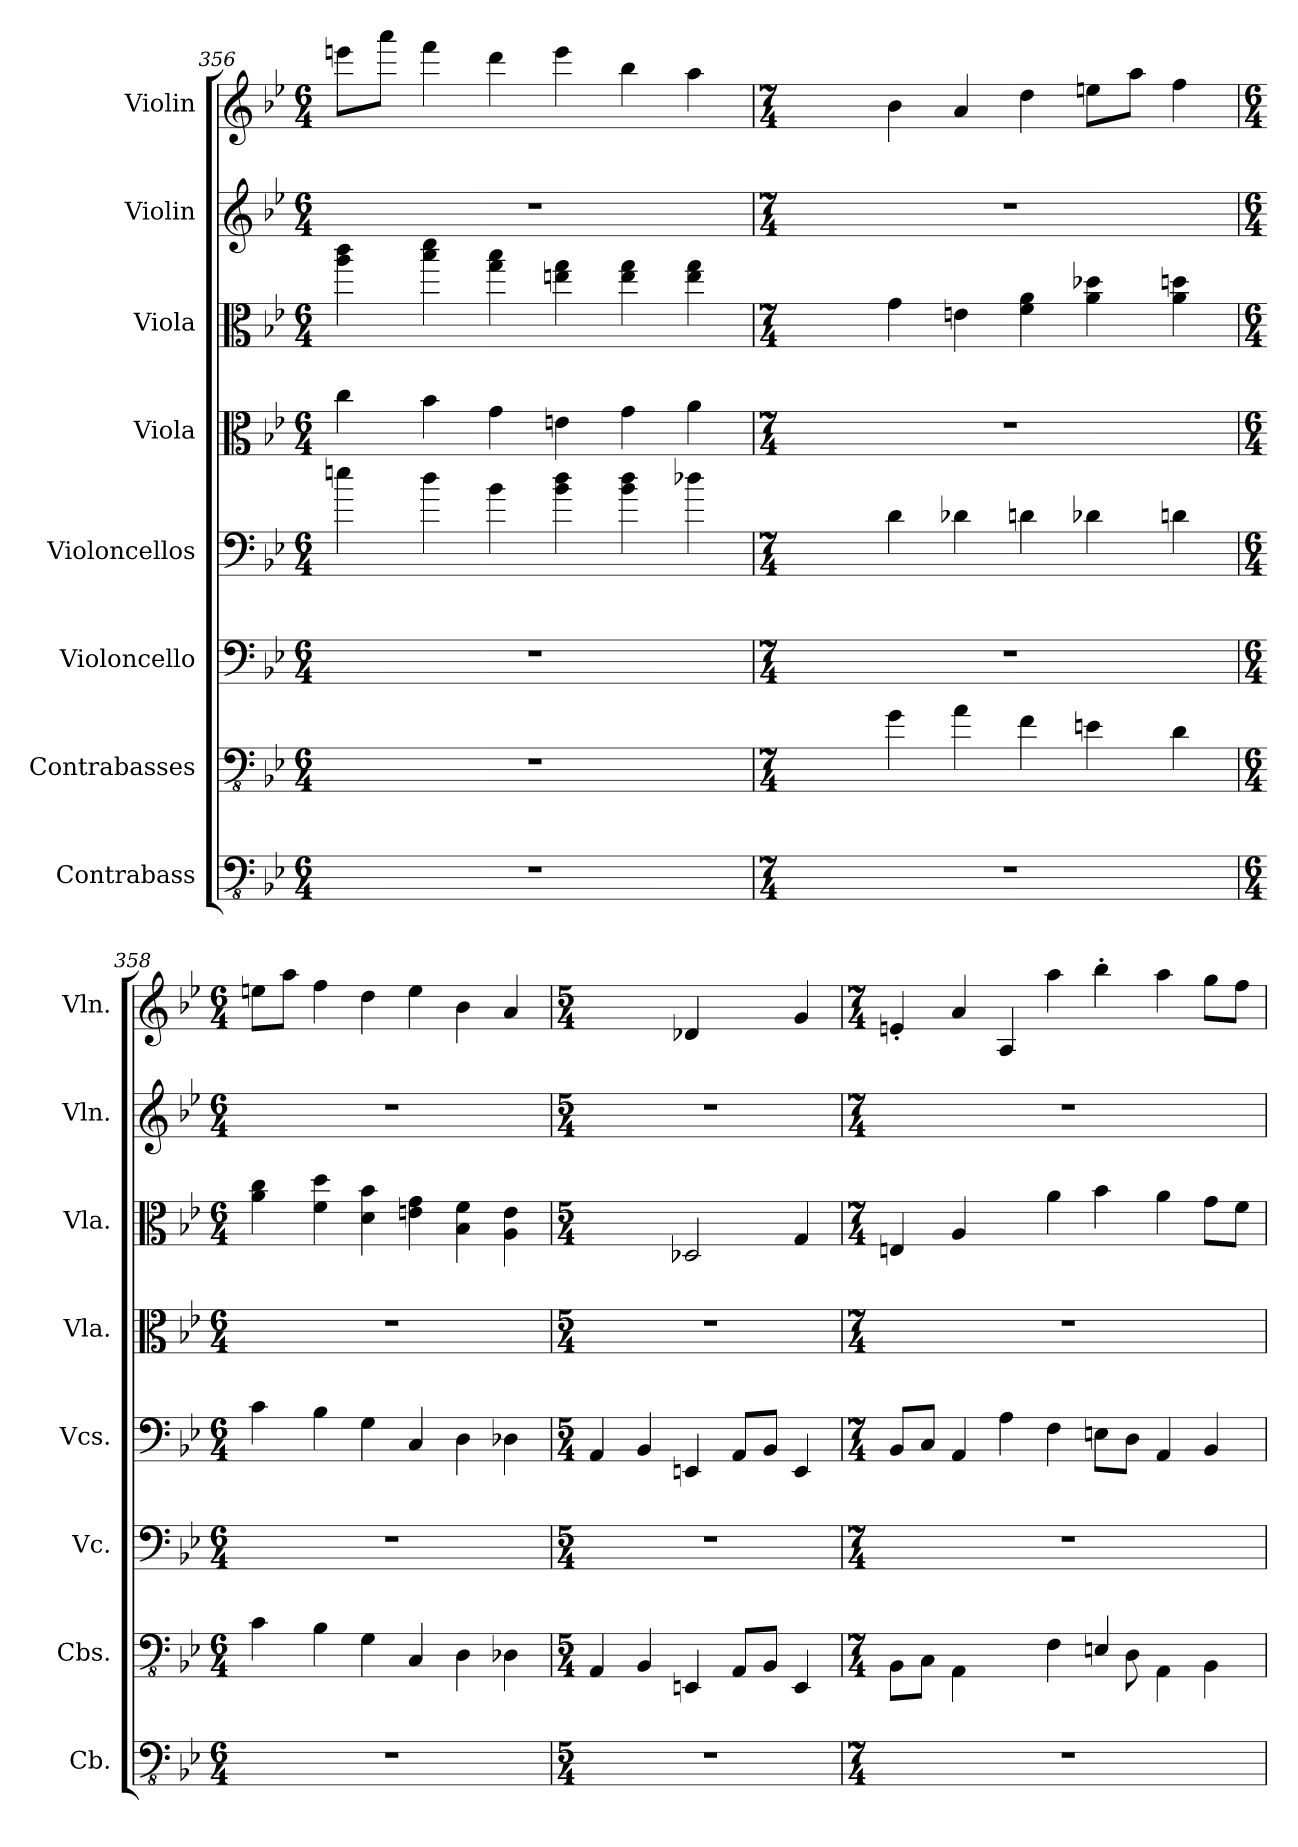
**kern	**kern	**kern	**kern	**kern	**kern	**kern	**kern
*part8	*part7	*part6	*part5	*part4	*part3	*part2	*part1
*staff8	*staff7	*staff6	*staff5	*staff4	*staff3	*staff2	*staff1
*I"Contrabass	*I"Contrabasses	*I"Violoncello	*I"Violoncellos	*I"Viola	*I"Viola	*I"Violin	*I"Violin
*I'Cb.	*I'Cbs.	*I'Vc.	*I'Vcs.	*I'Vla.	*I'Vla.	*I'Vln.	*I'Vln.
*clefFv4	*clefFv4	*clefF4	*clefF4	*clefC3	*clefC3	*clefG2	*clefG2
*ITrd7c12	*	*	*	*	*	*	*
*k[b-e-]	*k[b-e-]	*k[b-e-]	*k[b-e-]	*k[b-e-]	*k[b-e-]	*k[b-e-]	*k[b-e-]
*M6/4	*M6/4	*M6/4	*M6/4	*M6/4	*M6/4	*M6/4	*M6/4
=356	=356	=356	=356	=356	=356	=356	=356
1.r	1.r	1.r	4een\	4cc\	4aa\ 4ccc\	1.r	8eeen\L
.	.	.	.	.	.	.	8aaa\J
.	.	.	4dd\	4b-\	4bb-\ 4ddd\	.	4fff\
.	.	.	4b-\	4g\	4gg\ 4bb-\	.	4ddd\
.	.	.	4b-\ 4dd\	4en\	4een\ 4gg\	.	4eee\
.	.	.	4b-\ 4dd\	4g\	4ee\ 4gg\	.	4bb-\
.	.	.	4dd-X\	4a\	4ee\ 4gg\	.	4aa\
=357	=357	=357	=357	=357	=357	=357	=357
*M7/4	*M7/4	*M7/4	*M7/4	*M7/4	*M7/4	*M7/4	*M7/4
1..r	2ryy	1..r	2ryy	1..r	2ryy	1..r	2ryy
.	4G\	.	4d\	.	4g\	.	4b-\
.	4A\	.	4d-X\	.	4en\	.	4a/
.	4F\	.	4dn\	.	4f\ 4a\	.	4dd\
.	4En\	.	4d-X\	.	4a\ 4dd-X\	.	8een\L
.	.	.	.	.	.	.	8aa\J
.	4D\	.	4dn\	.	4a\ 4ddn\	.	4ff\
!!LO:PB:g=z
=358	=358	=358	=358	=358	=358	=358	=358
*M6/4	*M6/4	*M6/4	*M6/4	*M6/4	*M6/4	*M6/4	*M6/4
1.r	4C\	1.r	4c\	1.r	4a\ 4cc\	1.r	8een\L
.	.	.	.	.	.	.	8aa\J
.	4BB-\	.	4B-\	.	4f\ 4dd\	.	4ff\
.	4GG\	.	4G\	.	4d\ 4b-\	.	4dd\
.	4CC/	.	4C/	.	4en\ 4g\	.	4ee\
.	4DD\	.	4D\	.	4B-\ 4f\	.	4b-\
.	4DD-X\	.	4D-X\	.	4A\ 4e\	.	4a/
=359	=359	=359	=359	=359	=359	=359	=359
*M5/4	*M5/4	*M5/4	*M5/4	*M5/4	*M5/4	*M5/4	*M5/4
4%5r	4AAA/	4%5r	4AA/	4%5r	2ryy	4%5r	2ryy
.	4BBB-/	.	4BB-/	.	.	.	.
.	4EEEn/	.	4EEn/	.	2D-X/	.	4d-X/
.	8AAA/L	.	8AA/L	.	.	.	4ryy
.	8BBB-/J	.	8BB-/J	.	.	.	.
.	4EEE/	.	4EE/	.	4G/	.	4g/
=360	=360	=360	=360	=360	=360	=360	=360
*M7/4	*M7/4	*M7/4	*M7/4	*M7/4	*M7/4	*M7/4	*M7/4
*	*^	*	*	*	*	*	*
1..r	4ryy	8BBB-\L	1..r	8BB-/L	1..r	4En/	1..r	4en'/
.	.	8CC\J	.	8C/J	.	.	.	.
.	4ryy	4AAA\	.	4AA/	.	4A/	.	4a/
.	2ryy	4ryy	.	4A\	.	4ryy	.	4A/
.	.	4FF\	.	4F\	.	4a\	.	4aa\
.	4EEn/	8ryy	.	8En\L	.	4b-\	.	4bb-'\
.	.	8DD\	.	8D\J	.	.	.	.
.	2ryy	4AAA\	.	4AA/	.	4a\	.	4aa\
.	.	4BBB-\	.	4BB-/	.	8g\L	.	8gg\L
.	.	.	.	.	.	8f\J	.	8ff\J
*	*v	*v	*	*	*	*	*	*
=	=	=	=	=	=	=	=
*-	*-	*-	*-	*-	*-	*-	*-
